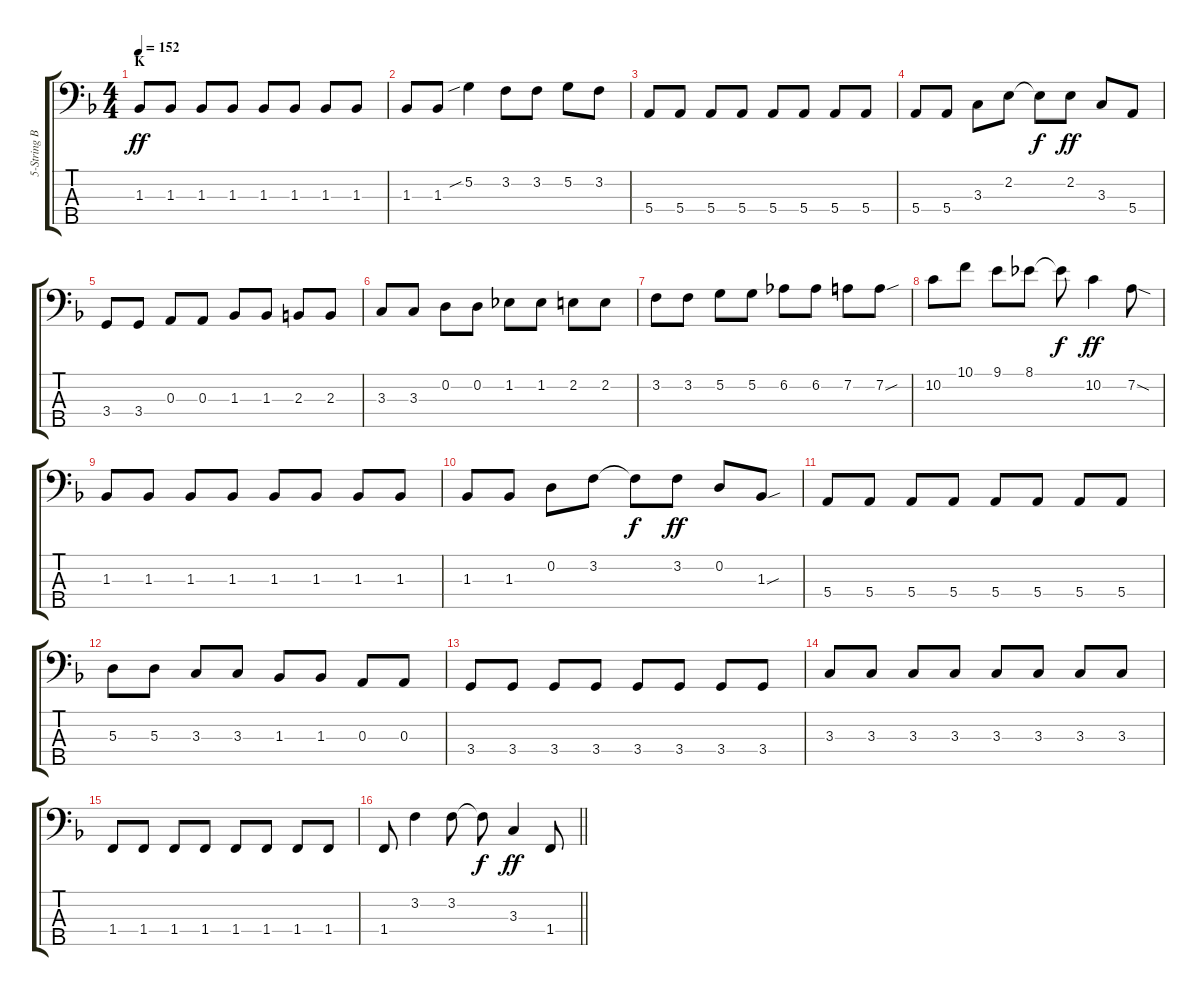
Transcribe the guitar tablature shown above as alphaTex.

\track ("5-String Bass" "5-String B") {instrument electricbasspick}
\staff {score tabs}
\tuning (G2 D2 A1 E1 B0) {hide}
\ts (4 4)
\section ("" "K")
\tempo 152
\clef f4
\ks f
1.3.8{dy ff} 1.3.8 1.3.8 1.3.8 1.3.8 1.3.8 1.3.8 1.3.8 |
1.3.8 1.3.8 5.2{sib}.4 3.2.8 3.2.8 5.2.8 3.2.8 |
5.4.8 5.4.8 5.4.8 5.4.8 5.4.8 5.4.8 5.4.8 5.4.8 |
5.4.8 5.4.8 3.3.8 2.2.8 2.2{t}.8{dy f} 2.2.8{dy ff} 3.3.8 5.4.8 |
3.4.8 3.4.8 0.3.8 0.3.8 1.3.8 1.3.8 2.3.8 2.3.8 |
3.3.8 3.3.8 0.2.8 0.2.8 1.2.8 1.2.8 2.2.8 2.2.8 |
3.2.8 3.2.8 5.2.8 5.2.8 6.2.8 6.2.8 7.2.8 7.2{sou}.8 |
10.2.8 10.1.8 9.1.8 8.1.8 8.1{t}.8{dy f} 10.2.4{dy ff} 7.2{sod}.8 |
1.3.8 1.3.8 1.3.8 1.3.8 1.3.8 1.3.8 1.3.8 1.3.8 |
1.3.8 1.3.8 0.2.8 3.2.8 3.2{t}.8{dy f} 3.2.8{dy ff} 0.2.8 1.3{sou}.8 |
5.4.8 5.4.8 5.4.8 5.4.8 5.4.8 5.4.8 5.4.8 5.4.8 |
5.3.8 5.3.8 3.3.8 3.3.8 1.3.8 1.3.8 0.3.8 0.3.8 |
3.4.8 3.4.8 3.4.8 3.4.8 3.4.8 3.4.8 3.4.8 3.4.8 |
3.3.8 3.3.8 3.3.8 3.3.8 3.3.8 3.3.8 3.3.8 3.3.8 |
1.4.8 1.4.8 1.4.8 1.4.8 1.4.8 1.4.8 1.4.8 1.4.8 |
\barLineRight lightlight
1.4.8 3.2.4 3.2.8 3.2{t}.8{dy f} 3.3.4{dy ff} 1.4.8
